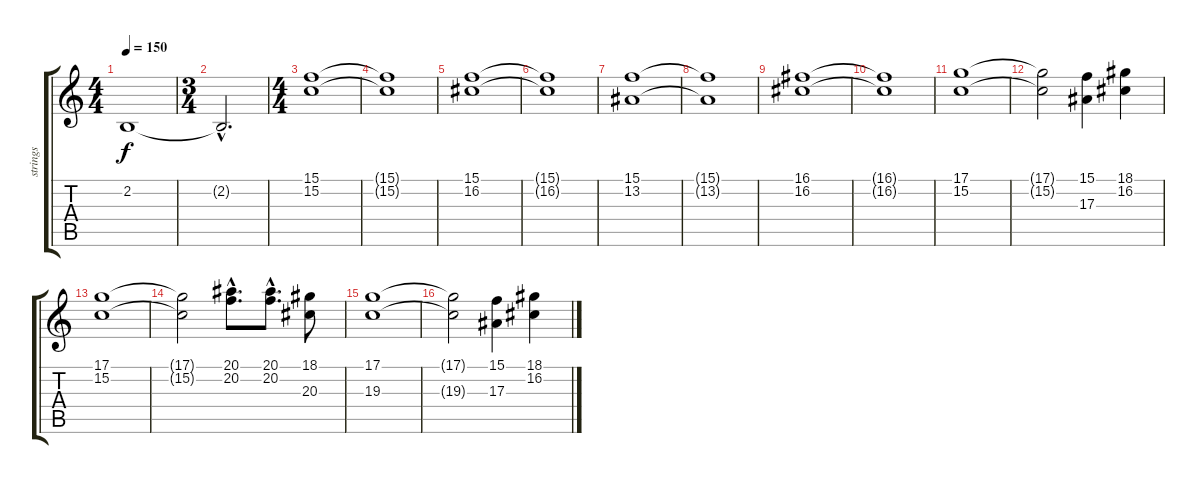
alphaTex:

\track ("strings" "strings") {instrument stringensemble1}
\staff {score tabs}
\tuning (D4 A3 F3 C3 G2 D2) {hide}
\ts (4 4)
\tempo 150
\clef g2
\ks c
2.2.1{dy f} |
\ts (3 4)
2.2{hac t}.2{d} |
\ts (4 4)
(15.1 15.2).1 |
(15.1{t} 15.2{t}).1 |
(15.1 16.2).1 |
(15.1{t} 16.2{t}).1 |
(15.1 13.2).1 |
(15.1{t} 13.2{t}).1 |
(16.1 16.2).1 |
(16.1{t} 16.2{t}).1 |
(17.1 15.2).1 |
(17.1{t} 15.2{t}).2 (15.1 17.3).4 (18.1 16.2).4 |
(17.1 15.2).1 |
(17.1{t} 15.2{t}).2 (20.1{hac} 20.2{hac}).8{d} (20.1{hac} 20.2{hac}).8{d} (18.1 20.3).8 |
(17.1 19.3).1 |
(17.1{t} 19.3{t}).2 (15.1 17.3).4 (18.1 16.2).4
